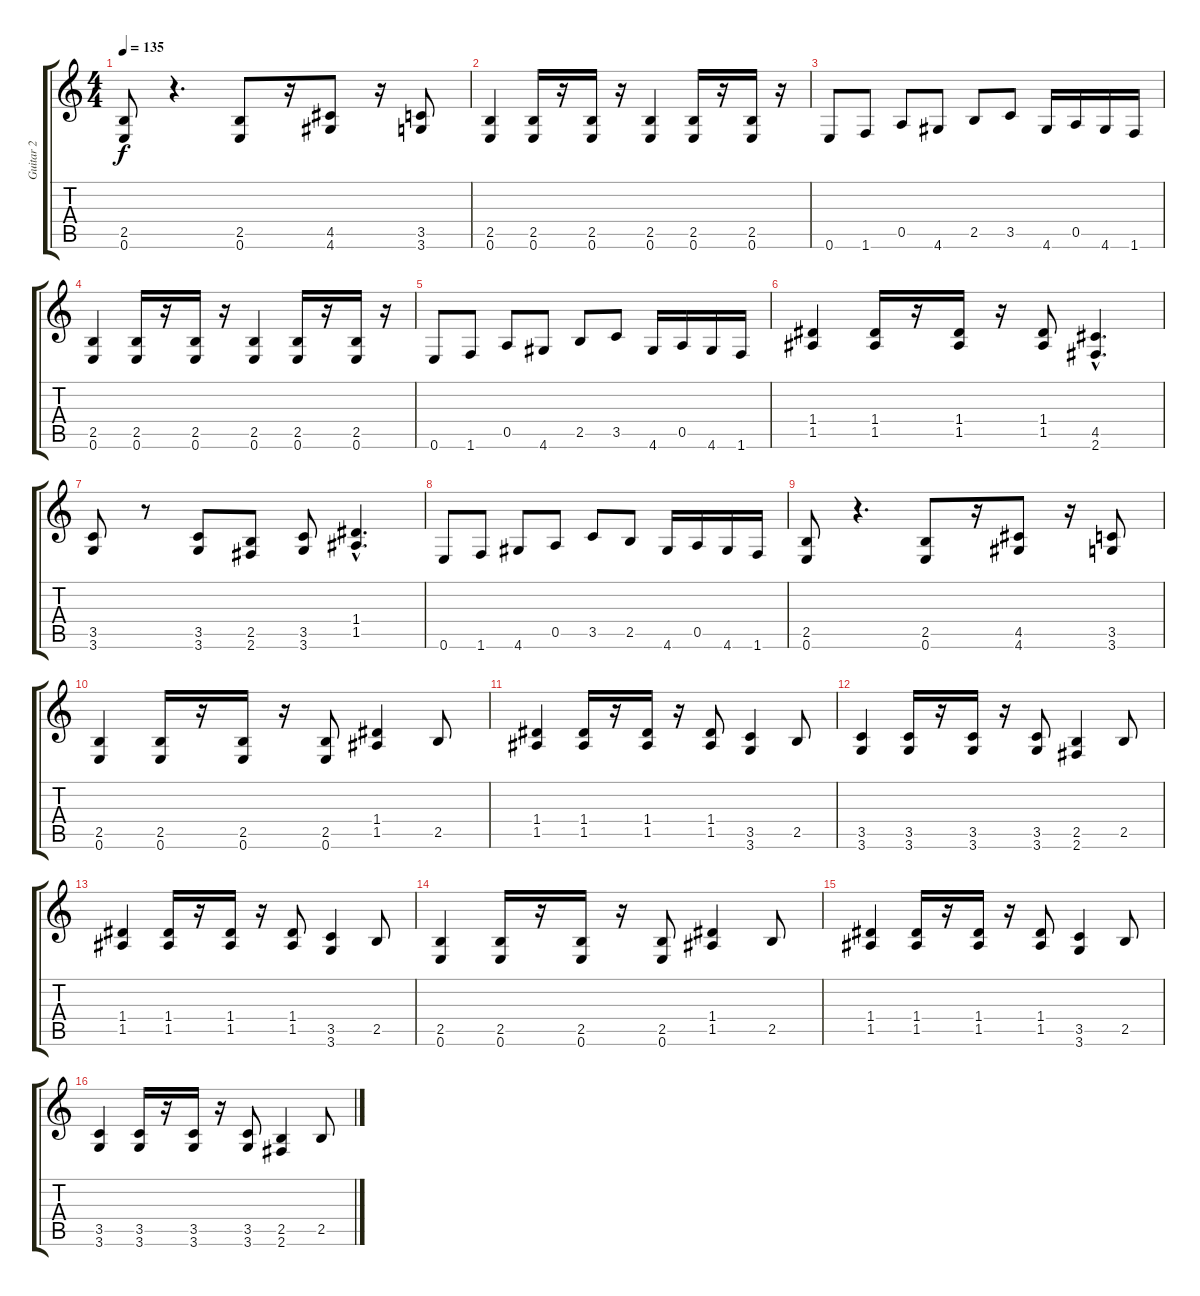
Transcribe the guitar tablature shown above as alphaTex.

\track ("Guitar 2" "Guitar 2") {instrument distortionguitar}
\staff {score tabs}
\tuning (E4 B3 G3 D3 A2 E2) {hide}
\ts (4 4)
\tempo 135
\clef g2
\ks c
(2.5 0.6).8{dy f} r.4{d} (2.5 0.6).8 r.16 (4.5 4.6).8 r.16 (3.5 3.6).8 |
(2.5 0.6).4 (2.5 0.6).16 r.16 (2.5 0.6).16 r.16 (2.5 0.6).4 (2.5 0.6).16 r.16 (2.5 0.6).16 r.16 |
0.6.8 1.6.8 0.5.8 4.6.8 2.5.8 3.5.8 4.6.16 0.5.16 4.6.16 1.6.16 |
(2.5 0.6).4 (2.5 0.6).16 r.16 (2.5 0.6).16 r.16 (2.5 0.6).4 (2.5 0.6).16 r.16 (2.5 0.6).16 r.16 |
0.6.8 1.6.8 0.5.8 4.6.8 2.5.8 3.5.8 4.6.16 0.5.16 4.6.16 1.6.16 |
(1.4 1.5).4 (1.4 1.5).16 r.16 (1.4 1.5).16 r.16 (1.4 1.5).8 (4.5{hac} 2.6{hac}).4{d} |
(3.5 3.6).8 r.8 (3.5 3.6).8 (2.5 2.6).8 (3.5 3.6).8 (1.4{hac} 1.5{hac}).4{d} |
0.6.8 1.6.8 4.6.8 0.5.8 3.5.8 2.5.8 4.6.16 0.5.16 4.6.16 1.6.16 |
(2.5 0.6).8 r.4{d} (2.5 0.6).8 r.16 (4.5 4.6).8 r.16 (3.5 3.6).8 |
(2.5 0.6).4 (2.5 0.6).16 r.16 (2.5 0.6).16 r.16 (2.5 0.6).8 (1.4 1.5).4 2.5.8 |
(1.4 1.5).4 (1.4 1.5).16 r.16 (1.4 1.5).16 r.16 (1.4 1.5).8 (3.5 3.6).4 2.5.8 |
(3.5 3.6).4 (3.5 3.6).16 r.16 (3.5 3.6).16 r.16 (3.5 3.6).8 (2.5 2.6).4 2.5.8 |
(1.4 1.5).4 (1.4 1.5).16 r.16 (1.4 1.5).16 r.16 (1.4 1.5).8 (3.5 3.6).4 2.5.8 |
(2.5 0.6).4 (2.5 0.6).16 r.16 (2.5 0.6).16 r.16 (2.5 0.6).8 (1.4 1.5).4 2.5.8 |
(1.4 1.5).4 (1.4 1.5).16 r.16 (1.4 1.5).16 r.16 (1.4 1.5).8 (3.5 3.6).4 2.5.8 |
(3.5 3.6).4 (3.5 3.6).16 r.16 (3.5 3.6).16 r.16 (3.5 3.6).8 (2.5 2.6).4 2.5.8
